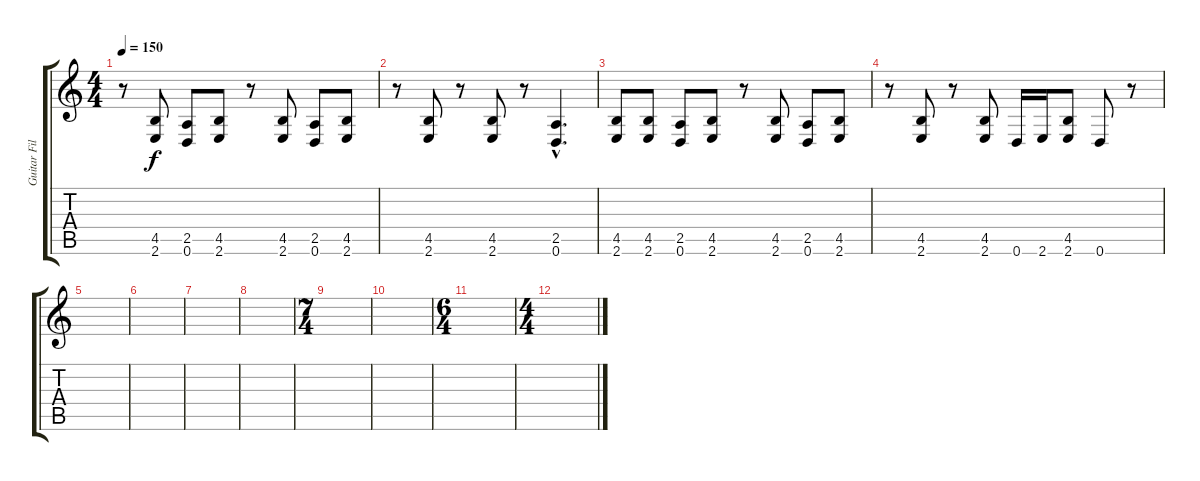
\track ("Guitar Fills" "Guitar Fil") {instrument distortionguitar}
\staff {score tabs}
\tuning (D4 A3 F3 C3 G2 D2) {hide}
\ts (4 4)
\tempo 150
\clef g2
\ks c
r.8{dy f} (4.5 2.6).8 (2.5 0.6).8 (4.5 2.6).8 r.8 (4.5 2.6).8 (2.5 0.6).8 (4.5 2.6).8 |
r.8 (4.5 2.6).8 r.8 (4.5 2.6).8 r.8 (2.5{hac} 0.6{hac}).4{d} |
(4.5 2.6).8 (4.5 2.6).8 (2.5 0.6).8 (4.5 2.6).8 r.8 (4.5 2.6).8 (2.5 0.6).8 (4.5 2.6).8 |
r.8 (4.5 2.6).8 r.8 (4.5 2.6).8 0.6.16 2.6.16 (4.5 2.6).8 0.6.8 r.8 |
|
|
|
|
\ts (7 4)
|
|
\ts (6 4)
|
\ts (4 4)
